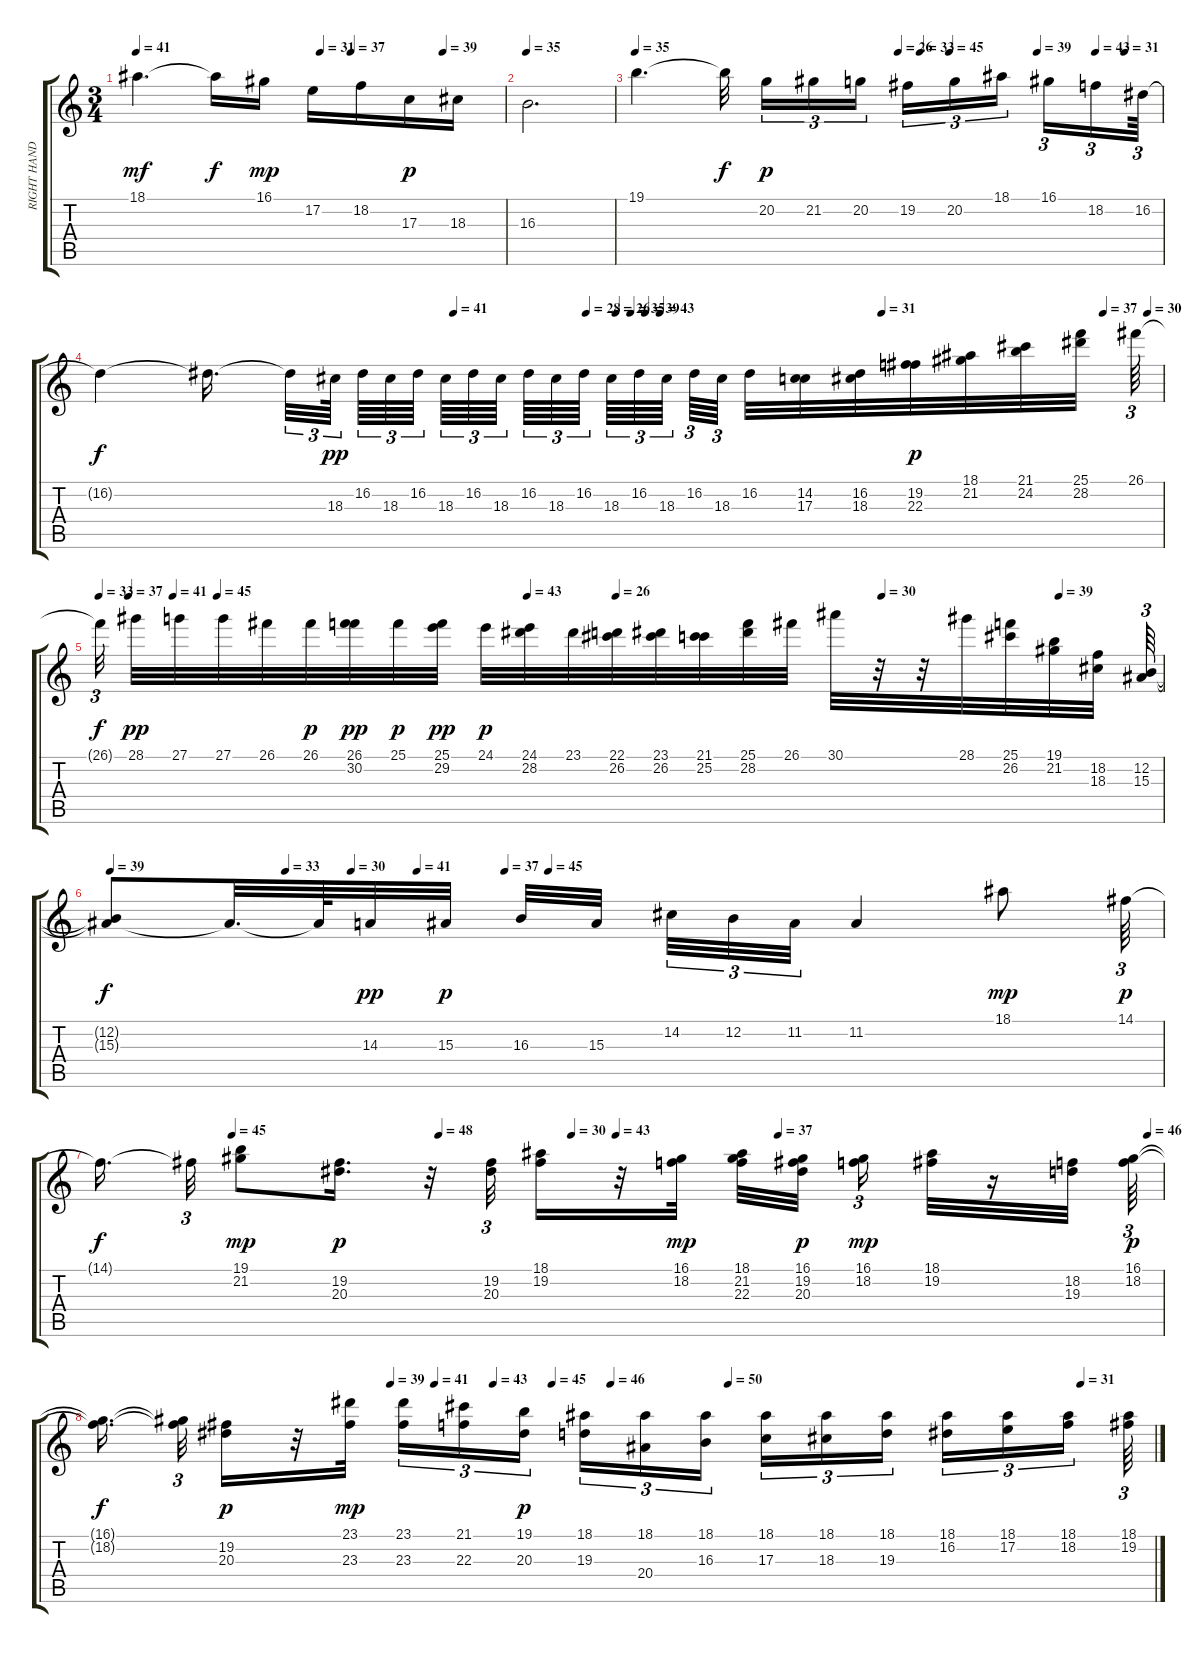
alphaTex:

\track ("RIGHT HAND" "RIGHT HAND") {instrument brightacousticpiano}
\staff {score tabs}
\tuning (E4 B3 G3 D3 A2 E2) {hide}
\ts (3 4)
\tempo 41
\tempo (31 0.5)
\tempo (37 0.5833333333333334)
\tempo (39 0.8333333333333334)
\clef g2
\ks c
18.1.4{d dy mf} 18.1{t}.16{dy f} 16.1.16{dy mp} 17.2.16 18.2.16 17.3.16{dy p} 18.3.16 |
\tempo 35
16.3.2{d} |
\tempo 35
\tempo (26 0.5)
\tempo (33 0.5416666666666666)
\tempo (45 0.5972222222222222)
\tempo (39 0.7638888888888888)
\tempo (43 0.875)
\tempo (31 0.9305555555555556)
19.1.4{d} 19.1{t}.32{dy f beam splitsecondary} 20.2.16{tu (3 2) dy p} 21.2.16{tu (3 2)} 20.2.16{tu (3 2)} 19.2.16{tu (3 2)} 20.2.16{tu (3 2)} 18.1.16{tu (3 2) beam splitsecondary} 16.1.16{tu (3 2)} 18.2.16{tu (3 2)} 16.2.64{tu (3 2)} |
\tempo (41 0.3333333333333333)
\tempo (28 0.4583333333333333)
\tempo (26 0.4861111111111111)
\tempo (35 0.5)
\tempo (39 0.5138888888888888)
\tempo (43 0.5277777777777778)
\tempo (31 0.7361111111111112)
\tempo (37 0.9444444444444444)
\tempo (30 0.9861111111111112)
16.2{t}.4{dy f} 16.2{t}.16{d beam splitsecondary} 16.2{t}.32{tu (3 2)} 18.3.64{tu (3 2) dy pp beam splitsecondary} 16.2.64{tu (3 2)} 18.3.64{tu (3 2)} 16.2.64{tu (3 2) beam splitsecondary} 18.3.64{tu (3 2)} 16.2.64{tu (3 2)} 18.3.64{tu (3 2) beam splitsecondary} 16.2.64{tu (3 2)} 18.3.64{tu (3 2)} 16.2.64{tu (3 2) beam splitsecondary} 18.3.64{tu (3 2)} 16.2.64{tu (3 2)} 18.3.64{tu (3 2)} 16.2.64{tu (3 2)} 18.3.64{tu (3 2) beam splitsecondary} 16.2.32 (14.2 17.3).32 (16.2 18.3).32 (19.2 22.3).32{dy p} (18.1 21.2).32 (21.1 24.2).32 (25.1 28.2).32{beam splitsecondary} 26.1.64{tu (3 2)} |
\tempo 33
\tempo (37 0.027777777777777776)
\tempo (41 0.06944444444444445)
\tempo (45 0.1111111111111111)
\tempo (43 0.4027777777777778)
\tempo (26 0.4861111111111111)
\tempo (30 0.7361111111111112)
\tempo (39 0.9027777777777778)
26.1{t}.32{tu (3 2) dy f beam splitsecondary} 28.1.32{dy pp} 27.1.32 27.1.32 26.1.32 26.1.32{dy p} (26.1 30.2).32{dy pp} 25.1.32{dy p} (25.1 29.2).32{dy pp} 24.1.32{dy p} (24.1 28.2).32 23.1.32 (22.1 26.2).32 (23.1 26.2).32 (21.1 25.2).32 (25.1 28.2).32 26.1.32 30.1.32 r.32 r.32 28.1.32 (25.1 26.2).32 (19.1 21.2).32 (18.2 18.3).32{beam splitsecondary} (12.2 15.3).64{tu (3 2)} |
\tempo 39
\tempo (33 0.16666666666666666)
\tempo (30 0.22916666666666666)
\tempo (41 0.2916666666666667)
\tempo (37 0.375)
\tempo (45 0.4166666666666667)
(12.2{t} 15.3{t}).8{dy f} 15.3{t}.32{d} 15.3{t}.64 14.3.32{dy pp} 15.3.32{dy p} 16.3.32 15.3.32{beam splitsecondary} 14.2.32{tu (3 2)} 12.2.32{tu (3 2)} 11.2.32{tu (3 2)} 11.2.4 18.1.8{dy mp} 14.1.64{tu (3 2) dy p} |
\tempo (45 0.125)
\tempo (48 0.3194444444444444)
\tempo (30 0.4444444444444444)
\tempo (43 0.4861111111111111)
\tempo (37 0.6388888888888888)
\tempo (46 0.9861111111111112)
14.1{t}.16{d dy f beam splitsecondary} 14.1{t}.32{tu (3 2)} (19.1 21.2).8{dy mp} (19.2 20.3).16{d dy p} r.32 (19.2 20.3).32{tu (3 2)} (18.1 19.2).16 r.32 (16.1 18.2).32{dy mp} (18.1 21.2 22.3).32 (16.1 19.2 20.3).32{dy p beam splitsecondary} (16.1 18.2).16{tu (3 2) dy mp} (18.1 19.2).32 r.16 (18.2 19.3).32 (16.1 18.2).64{tu (3 2) dy p} |
\tempo (39 0.2777777777777778)
\tempo (41 0.3194444444444444)
\tempo (43 0.375)
\tempo (45 0.4305555555555556)
\tempo (46 0.4861111111111111)
\tempo (50 0.5972222222222222)
\tempo (31 0.9305555555555556)
(16.1{t} 18.2{t}).16{d dy f beam splitsecondary} (16.1{t} 18.2{t}).32{tu (3 2)} (19.2 20.3).16{dy p} r.32 (23.1 23.3).32{dy mp} (23.1 23.3).16{tu (3 2)} (21.1 22.3).16{tu (3 2)} (19.1 20.3).16{tu (3 2) dy p beam splitsecondary} (18.1 19.3).16{tu (3 2)} (18.1 20.4).16{tu (3 2)} (18.1 16.3).16{tu (3 2) beam splitsecondary} (18.1 17.3).16{tu (3 2)} (18.1 18.3).16{tu (3 2)} (18.1 19.3).16{tu (3 2) beam splitsecondary} (18.1 16.2).16{tu (3 2)} (18.1 17.2).16{tu (3 2)} (18.1 18.2).16{tu (3 2) beam splitsecondary} (18.1 19.2).64{tu (3 2)}
